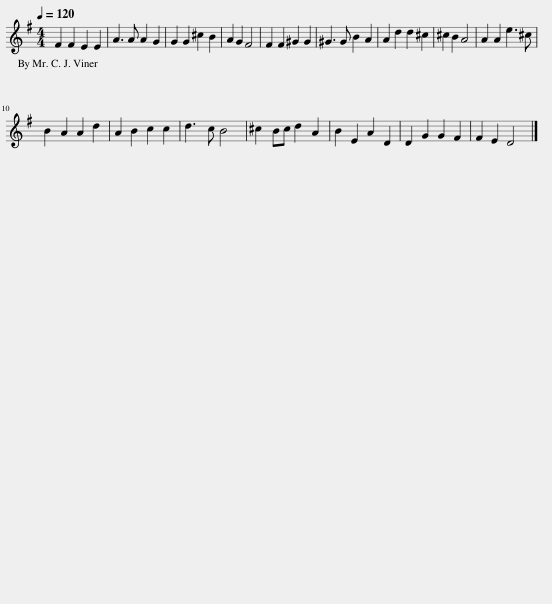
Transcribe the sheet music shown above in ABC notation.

X:1
L:1/8
Q:1/4=120
M:4/4
I:linebreak $
K:G
V:1 treble
V:1
 F2 F2 E2 E2 | A3 A A2 G2 | G2 G2 ^c2 B2 | A2 G2 F4 | F2 F2 ^G2 G2 | %5
 ^G3 G B2 A2 | A2 d2 d2 ^c2 | ^c2 B2 A4 | A2 A2 e3 ^c |$ B2 A2 A2 d2 | %10
 A2 B2 c2 c2 | d3 c B4 | ^c2 Bc d2 A2 | B2 E2 A2 D2 | D2 G2 G2 F2 | %15
 F2 E2 D4 |] %16
